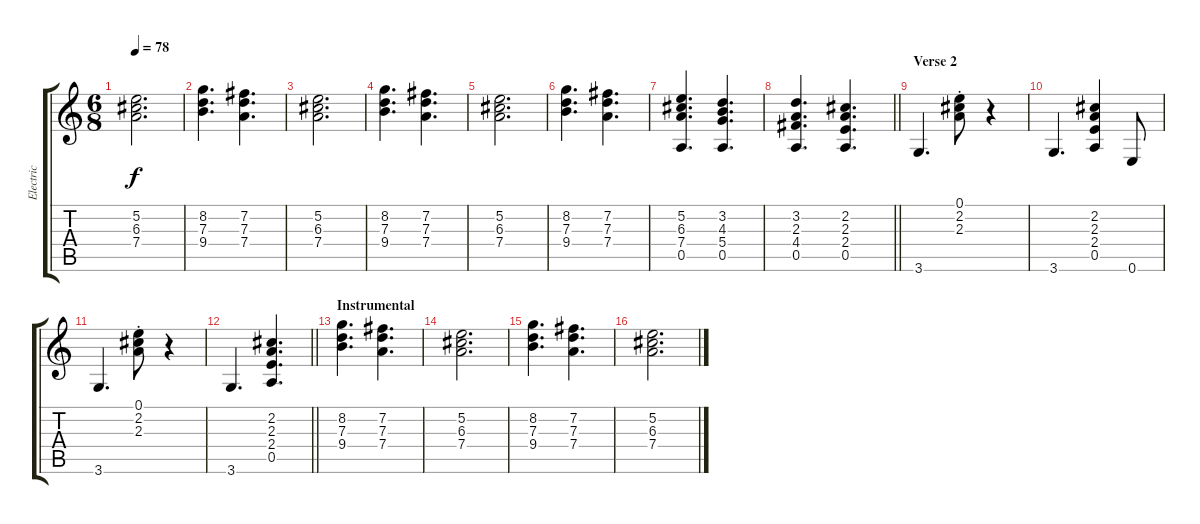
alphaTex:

\track ("Electric" "Electric") {instrument overdrivenguitar}
\staff {score tabs}
\tuning (E4 B3 G3 D3 A2 E2) {hide}
\ts (6 8)
\tempo 78
\clef g2
\ks c
(5.2 6.3 7.4).2{d dy f} |
(8.2 7.3 9.4).4{d} (7.2 7.3 7.4).4{d} |
(5.2 6.3 7.4).2{d} |
(8.2 7.3 9.4).4{d} (7.2 7.3 7.4).4{d} |
(5.2 6.3 7.4).2{d} |
(8.2 7.3 9.4).4{d} (7.2 7.3 7.4).4{d} |
(5.2 6.3 7.4 0.5).4{d} (3.2 4.3 5.4 0.5).4{d} |
\barLineRight lightlight
(3.2 2.3 4.4 0.5).4{d} (2.2 2.3 2.4 0.5).4{d} |
\section ("" "Verse 2")
3.6.4{d} (0.1{st} 2.2{st} 2.3{st}).8 r.4 |
3.6.4{d} (2.2 2.3 2.4 0.5).4 0.6.8 |
3.6.4{d} (0.1{st} 2.2{st} 2.3{st}).8 r.4 |
\barLineRight lightlight
3.6.4{d} (2.2 2.3 2.4 0.5).4{d} |
\section ("" "Instrumental")
(8.2 7.3 9.4).4{d} (7.2 7.3 7.4).4{d} |
(5.2 6.3 7.4).2{d} |
(8.2 7.3 9.4).4{d} (7.2 7.3 7.4).4{d} |
(5.2 6.3 7.4).2{d}
